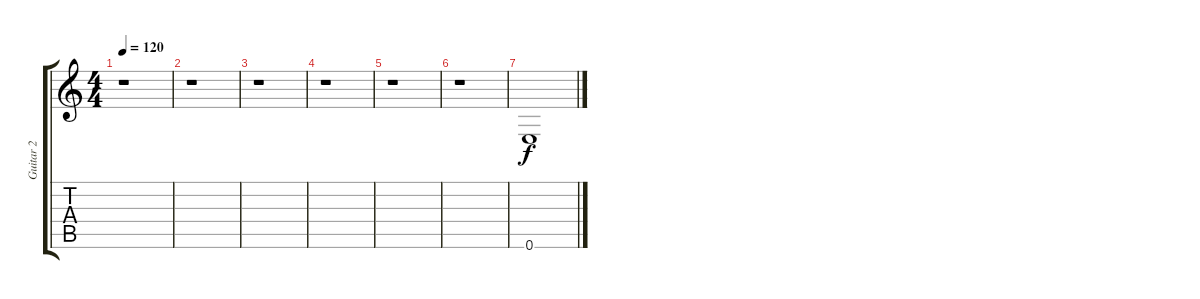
\track ("Guitar 2" "Guitar 2") {instrument distortionguitar}
\staff {score tabs}
\tuning (E4 B3 G3 D3 A2 E2) {hide}
\ts (4 4)
\tempo 120
\clef g2
\ks c
r.1{dy f} |
r.1 |
r.1 |
r.1 |
r.1 |
r.1 |
0.6.1
